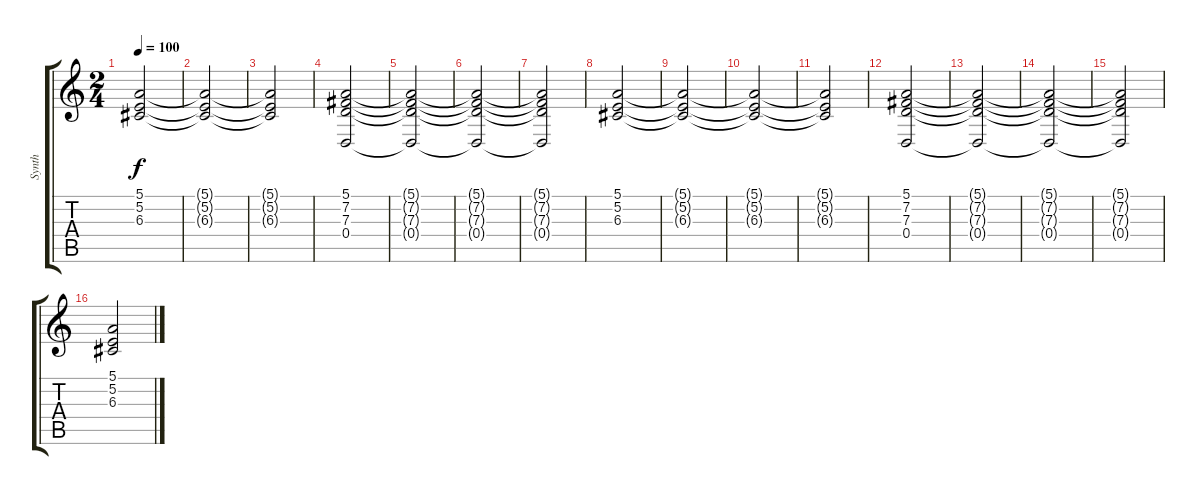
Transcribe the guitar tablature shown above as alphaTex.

\track ("Synth" "Synth") {instrument tremolostrings}
\staff {score tabs}
\tuning (E4 B3 G3 D3 A2 E2) {hide}
\ts (2 4)
\tempo 100
\clef g2
\ks c
(5.1{t} 5.2{t} 6.3{t}).2{dy f} |
(5.1{t} 5.2{t} 6.3{t}).2 |
(5.1{t} 5.2{t} 6.3{t}).2 |
(5.1 7.2 7.3 0.4).2 |
(5.1{t} 7.2{t} 7.3{t} 0.4{t}).2 |
(5.1{t} 7.2{t} 7.3{t} 0.4{t}).2 |
(5.1{t} 7.2{t} 7.3{t} 0.4{t}).2 |
(5.1 5.2 6.3).2 |
(5.1{t} 5.2{t} 6.3{t}).2 |
(5.1{t} 5.2{t} 6.3{t}).2 |
(5.1{t} 5.2{t} 6.3{t}).2 |
(5.1 7.2 7.3 0.4).2 |
(5.1{t} 7.2{t} 7.3{t} 0.4{t}).2 |
(5.1{t} 7.2{t} 7.3{t} 0.4{t}).2 |
(5.1{t} 7.2{t} 7.3{t} 0.4{t}).2 |
(5.1 5.2 6.3).2
